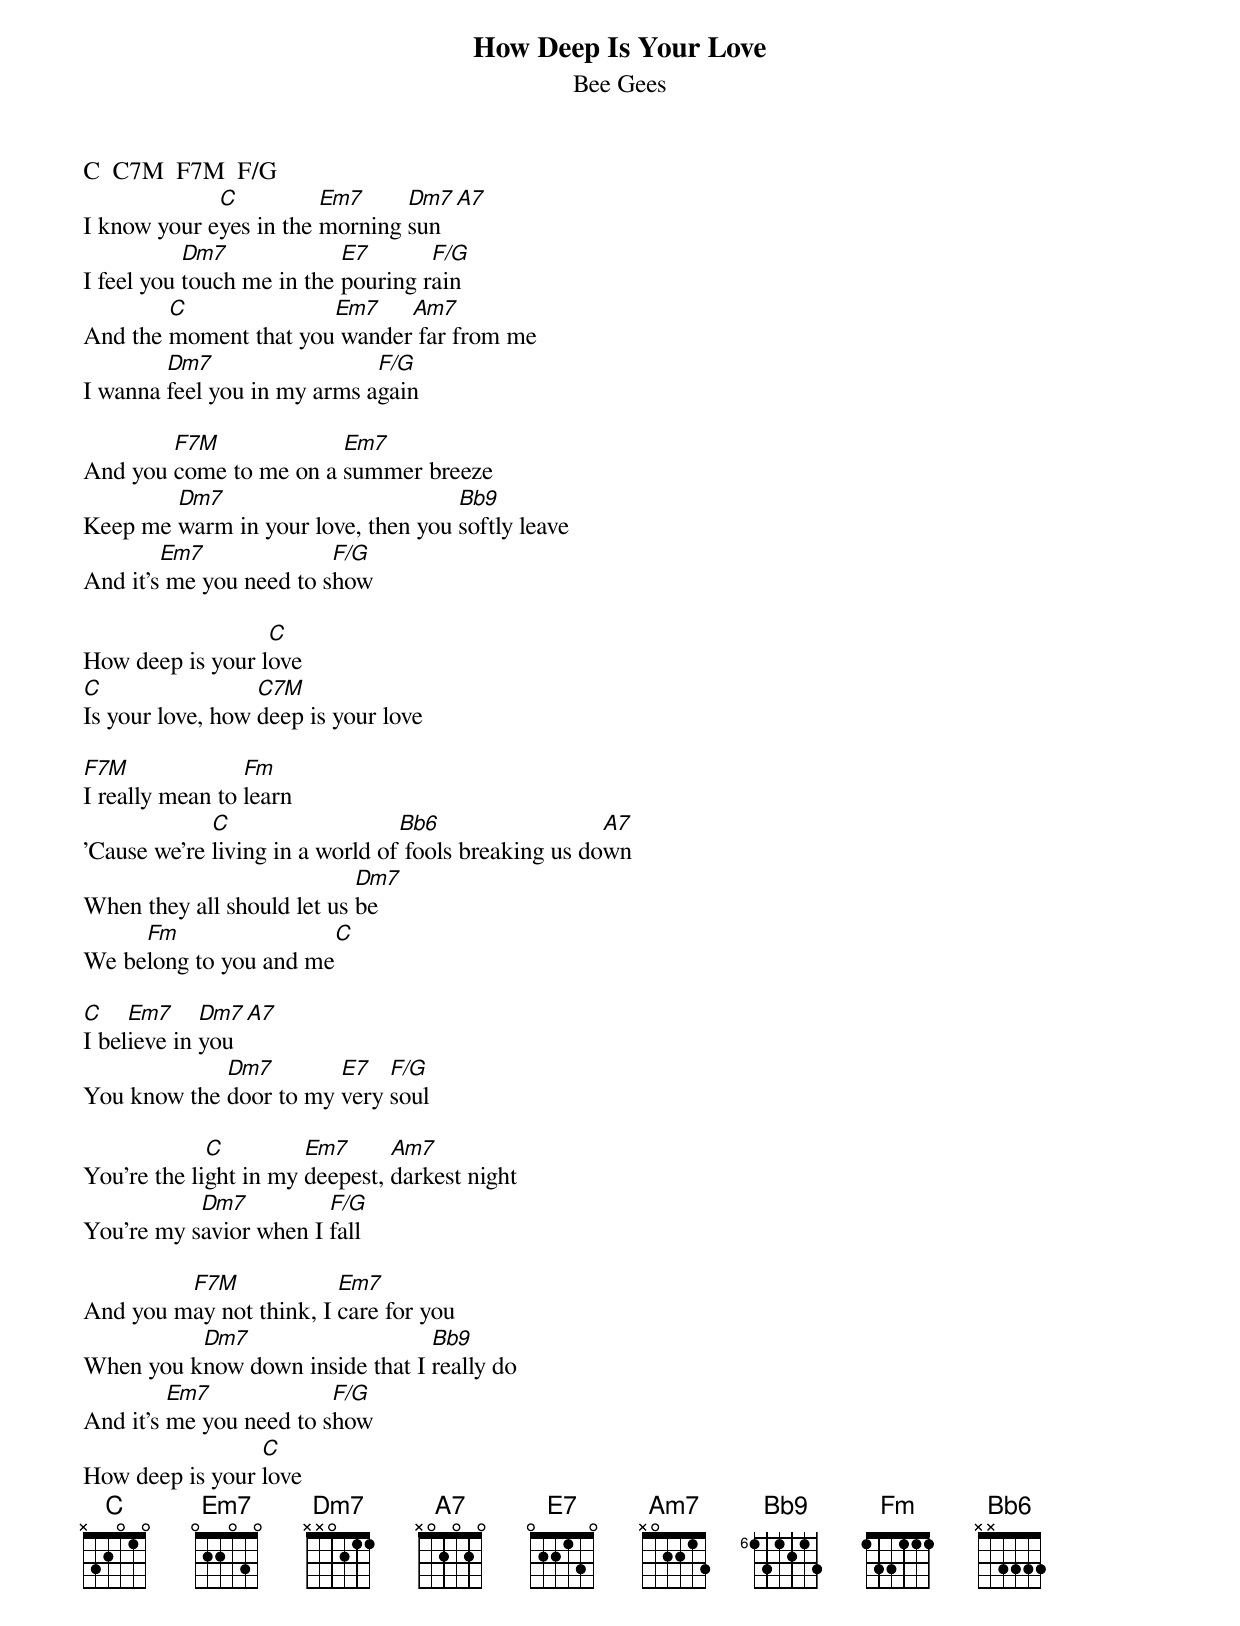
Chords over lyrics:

How Deep Is Your Love
Bee Gees

C  C7M  F7M  F/G
             C          Em7     Dm7  A7
I know your eyes in the morning sun
           Dm7             E7       F/G
I feel you touch me in the pouring rain
        C              Em7    Am7
And the moment that you wander far from me
        Dm7                  F/G
I wanna feel you in my arms again

        F7M             Em7
And you come to me on a summer breeze
        Dm7                         Bb9
Keep me warm in your love, then you softly leave
        Em7              F/G
And it's me you need to show

                  C
How deep is your love
C                 C7M
Is your love, how deep is your love

F7M              Fm
I really mean to learn
             C                   Bb6                  A7
'Cause we're living in a world of fools breaking us down
                            Dm7
When they all should let us be
     Fm                C
We belong to you and me

C    Em7     Dm7  A7
I believe in you
             Dm7        E7   F/G
You know the door to my very soul

             C         Em7      Am7
You're the light in my deepest, darkest night
           Dm7          F/G
You're my savior when I fall

         F7M             Em7
And you may not think, I care for you
          Dm7                    Bb9
When you know down inside that I really do
         Em7             F/G
And it's me you need to show
                 C
How deep is your love
